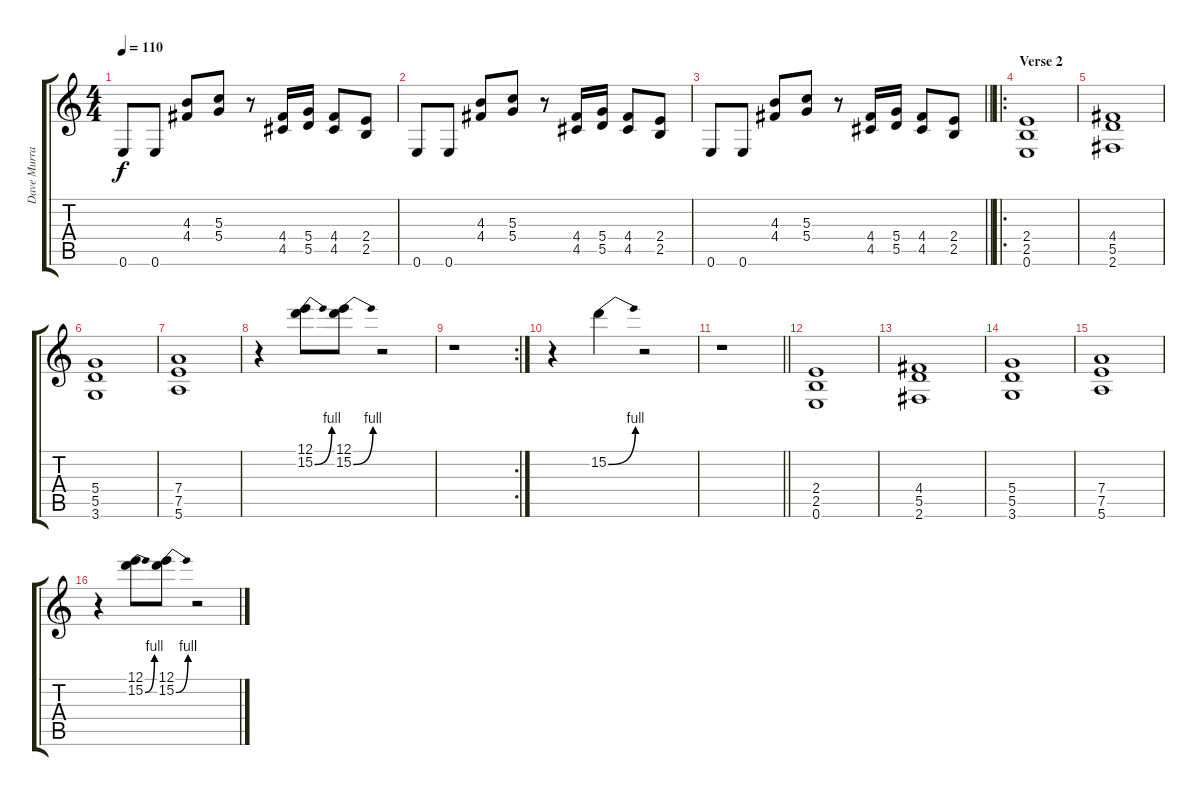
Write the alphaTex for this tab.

\track ("Dave Murray (Dis)" "Dave Murra") {instrument distortionguitar}
\staff {score tabs}
\tuning (E4 B3 G3 D3 A2 E2) {hide}
\ts (4 4)
\tempo 110
\clef g2
\ks c
0.6.8{dy f} 0.6.8 (4.3 4.4).8 (5.3 5.4).8 r.8 (4.4 4.5).16 (5.4 5.5).16 (4.4 4.5).8 (2.4 2.5).8 |
0.6.8 0.6.8 (4.3 4.4).8 (5.3 5.4).8 r.8 (4.4 4.5).16 (5.4 5.5).16 (4.4 4.5).8 (2.4 2.5).8 |
\barLineRight lightlight
0.6.8 0.6.8 (4.3 4.4).8 (5.3 5.4).8 r.8 (4.4 4.5).16 (5.4 5.5).16 (4.4 4.5).8 (2.4 2.5).8 |
\ro
\section ("" "Verse 2")
(2.4 2.5 0.6).1 |
(4.4 5.5 2.6).1 |
(5.4 5.5 3.6).1 |
(7.4 7.5 5.6).1 |
r.4 (12.1 15.2{be (bend 0 0 60 4)}).8 (12.1 15.2{be (bend 0 0 60 4)}).8 r.2 |
\rc 2
r.1 |
r.4 15.2{be (bend 0 0 60 4)}.4 r.2 |
\barLineRight lightlight
r.1 |
(2.4 2.5 0.6).1 |
(4.4 5.5 2.6).1 |
(5.4 5.5 3.6).1 |
(7.4 7.5 5.6).1 |
r.4 (12.1 15.2{be (bend 0 0 60 4)}).8 (12.1 15.2{be (bend 0 0 60 4)}).8 r.2
